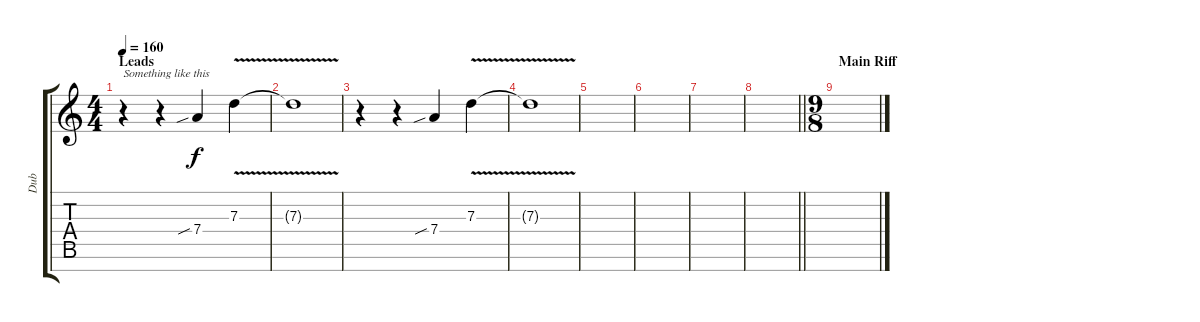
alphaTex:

\track ("Dub" "Dub") {instrument distortionguitar}
\staff {score tabs}
\tuning (E4 B3 G3 D3 A2 E2 B1) {hide}
\ts (4 4)
\section ("" "Leads")
\tempo 160
\clef g2
\ks c
r.4{txt "Something like this" dy f} r.4 7.4{sib}.4 7.3{v}.4 |
7.3{t}.1 |
r.4 r.4 7.4{sib}.4 7.3{v}.4 |
7.3{t}.1 |
|
|
|
\barLineRight lightlight
|
\ts (9 8)
\section ("" "Main Riff")
